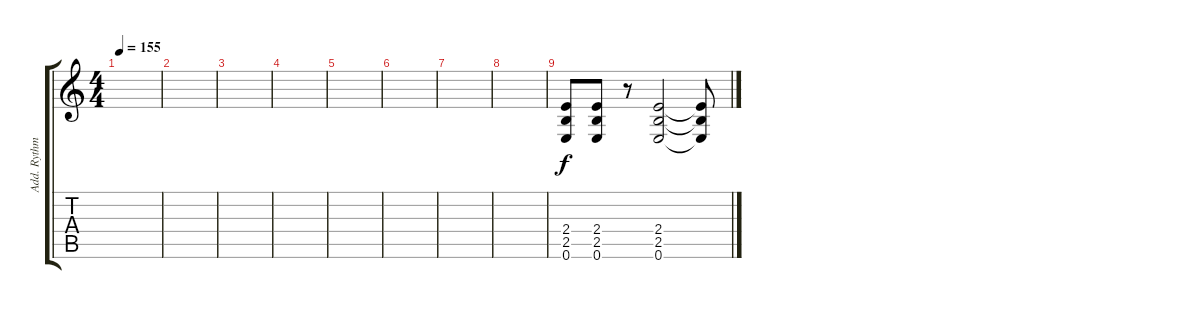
\track ("Add. Rythm Guitar" "Add. Rythm") {instrument distortionguitar}
\staff {score tabs}
\tuning (E4 B3 G3 D3 A2 E2) {hide}
\ts (4 4)
\tempo 155
\clef g2
\ks c
|
|
|
|
|
|
|
|
(2.4 2.5 0.6).8 (2.4 2.5 0.6).8 r.8 (2.4 2.5 0.6).2 (2.4{t} 2.5{t} 0.6{t}).8
